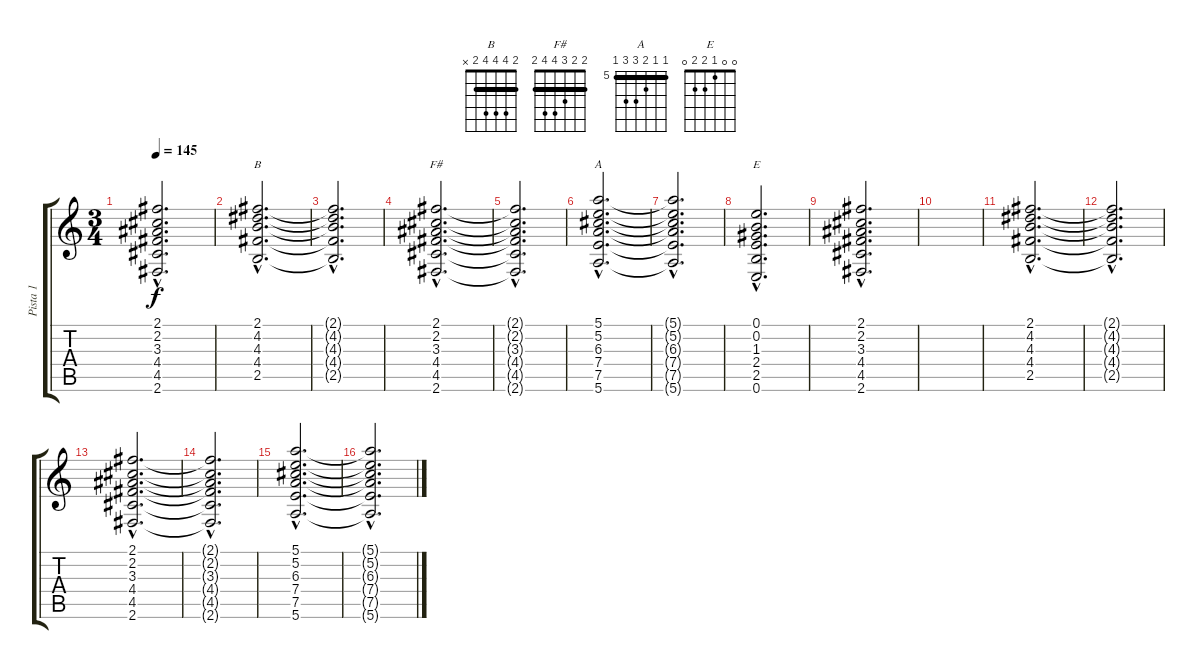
\track ("Pista 1" "Pista 1") {instrument acousticguitarsteel}
\staff {score tabs}
\tuning (E4 B3 G3 D3 A2 E2) {hide}
\chord ("B" 2 4 4 4 2 x) {barre 2}
\chord ("F#" 2 2 3 4 4 2) {barre 2}
\chord ("A" 5 5 6 7 7 5) {firstfret 5 barre 5}
\chord ("E" 0 0 1 2 2 0)
\ts (3 4)
\tempo 145
\clef g2
\ks c
(2.1{hac t} 2.2{hac t} 3.3{hac t} 4.4{hac t} 4.5{hac t} 2.6{hac t}).2{d dy f} |
(2.1{hac} 4.2{hac} 4.3{hac} 4.4{hac} 2.5{hac}).2{d ch "B" volume 11 instrument overdrivenguitar} |
(2.1{hac t} 4.2{hac t} 4.3{hac t} 4.4{hac t} 2.5{hac t}).2{d} |
(2.1{hac} 2.2{hac} 3.3{hac} 4.4{hac} 4.5{hac} 2.6{hac}).2{d ch "F#"} |
(2.1{hac t} 2.2{hac t} 3.3{hac t} 4.4{hac t} 4.5{hac t} 2.6{hac t}).2{d} |
(5.1{hac} 5.2{hac} 6.3{hac} 7.4{hac} 7.5{hac} 5.6{hac}).2{d ch "A"} |
(5.1{hac t} 5.2{hac t} 6.3{hac t} 7.4{hac t} 7.5{hac t} 5.6{hac t}).2{d} |
(0.1{hac} 0.2{hac} 1.3{hac} 2.4{hac} 2.5{hac} 0.6{hac}).2{d ch "E"} |
(2.1{hac} 2.2{hac} 3.3{hac} 4.4{hac} 4.5{hac} 2.6{hac}).2{d} |
|
(2.1{hac} 4.2{hac} 4.3{hac} 4.4{hac} 2.5{hac}).2{d} |
(2.1{hac t} 4.2{hac t} 4.3{hac t} 4.4{hac t} 2.5{hac t}).2{d} |
(2.1{hac} 2.2{hac} 3.3{hac} 4.4{hac} 4.5{hac} 2.6{hac}).2{d} |
(2.1{hac t} 2.2{hac t} 3.3{hac t} 4.4{hac t} 4.5{hac t} 2.6{hac t}).2{d} |
(5.1{hac} 5.2{hac} 6.3{hac} 7.4{hac} 7.5{hac} 5.6{hac}).2{d} |
(5.1{hac t} 5.2{hac t} 6.3{hac t} 7.4{hac t} 7.5{hac t} 5.6{hac t}).2{d}
